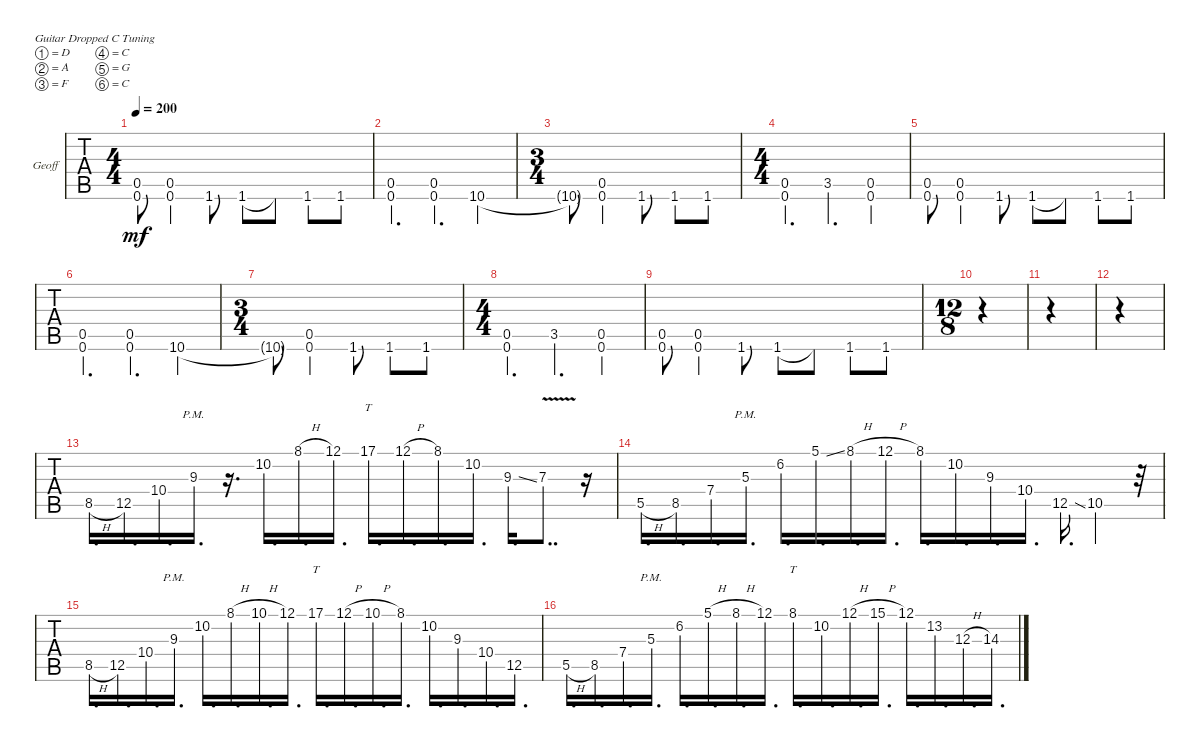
\bracketExtendMode groupsimilarinstruments
\firstSystemTrackNameOrientation horizontal
\otherSystemsTrackNameOrientation horizontal
\track ("GeoFuck" "Geoff") {instrument acousticgrandpiano}
\staff {tabs}
\tuning (D4 A3 F3 C3 G2 C2)
\displaytranspose 12
\ts (4 4)
\tempo 200
\clef g2
\ks c
(0.6 0.5).8{dy mf} (0.6 0.5).4 1.6.8 1.6.8 1.6{t}.8 1.6.8 1.6.8 |
(0.6 0.5).4{d} (0.6 0.5).4{d} 10.6.4 |
\ts (3 4)
10.6{t}.8 (0.6 0.5).4 1.6.8 1.6.8 1.6.8 |
\ts (4 4)
(0.6 0.5).4{d} 3.5.4{d} (0.6 0.5).4 |
(0.6 0.5).8 (0.6 0.5).4 1.6.8 1.6.8 1.6{t}.8 1.6.8 1.6.8 |
(0.6 0.5).4{d} (0.6 0.5).4{d} 10.6.4 |
\ts (3 4)
10.6{t}.8 (0.6 0.5).4 1.6.8 1.6.8 1.6.8 |
\ts (4 4)
(0.6 0.5).4{d} 3.5.4{d} (0.6 0.5).4 |
(0.6 0.5).8 (0.6 0.5).4 1.6.8 1.6.8 1.6{t}.8 1.6.8 1.6.8 |
\ts (12 8)
|
|
|
8.5{h}.16{d} 12.5.16{d} 10.4.16{d} 9.3{pm}.16{d} r.16{d} 10.2.16{d} 8.1{h}.16{d} 12.1.16{d} 17.1.16{tt d} 12.1{h}.16{d} 8.1.16{d} 10.2.16{d} 9.3{ss}.16{d} 7.3{v}.8{dd} r.16 |
5.5{h}.16{d} 8.5.16{d} 7.4.16{d} 5.3{pm}.16{d} 6.2.16{d} 5.1{ss}.16{d} 8.1{h}.16{d} 12.1{h}.16{d} 8.1.16{d} 10.2.16{d} 9.3.16{d} 10.4.16{d} 12.5{ss}.16{d} 10.5.4 r.32 |
8.5{h}.16{d} 12.5.16{d} 10.4.16{d} 9.3{pm}.16{d} 10.2.16{d} 8.1{h}.16{d} 10.1{h}.16{d} 12.1.16{d} 17.1.16{tt d} 12.1{h}.16{d} 10.1{h}.16{d} 8.1.16{d} 10.2.16{d} 9.3.16{d} 10.4.16{d} 12.5.16{d} |
5.5{h}.16{d} 8.5.16{d} 7.4.16{d} 5.3{pm}.16{d} 6.2.16{d} 5.1{h}.16{d} 8.1{h}.16{d} 12.1.16{d} 8.1.16{tt d} 10.2.16{d} 12.1{h}.16{d} 15.1{h}.16{d} 12.1.16{d} 13.2.16{d} 12.3{h}.16{d} 14.3.16{d}
